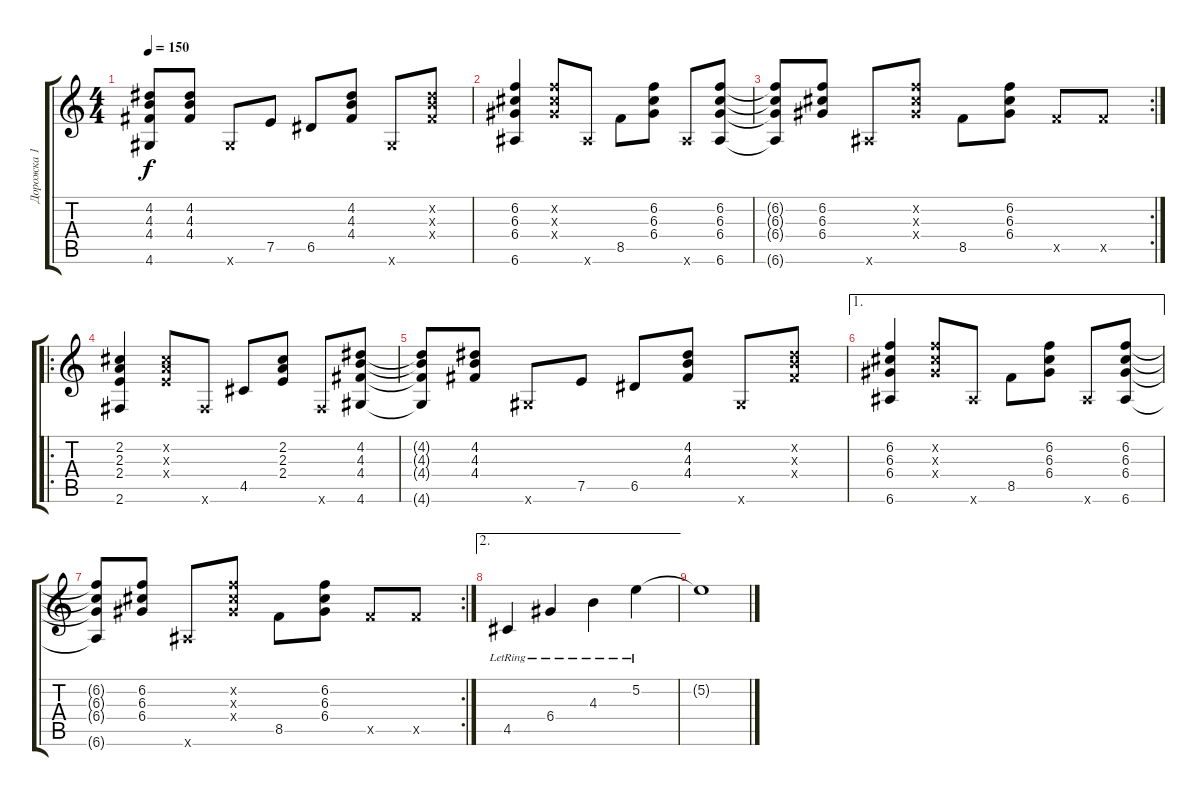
\track ("Дорожка 1" "Дорожка 1") {instrument acousticguitarsteel}
\staff {score tabs}
\tuning (E4 B3 G3 D3 A2 E2) {hide}
\ts (4 4)
\tempo 150
\clef g2
\ks c
(4.2{t} 4.3{t} 4.4{t} 4.6{t}).8{dy f} (4.2 4.3 4.4).8 4.6{x}.8 7.5.8 6.5.8 (4.2 4.3 4.4).8 4.6{x}.8 (4.2{x} 4.3{x} 4.4{x}).8 |
(6.2 6.3 6.4 6.6).4 (6.2{x} 6.3{x} 6.4{x}).8 6.6{x}.8 8.5.8 (6.2 6.3 6.4).8 6.6{x}.8 (6.2 6.3 6.4 6.6).8 |
\rc 2
(6.2{t} 6.3{t} 6.4{t} 6.6{t}).8 (6.2 6.3 6.4).8 6.6{x}.8 (6.2{x} 6.3{x} 6.4{x}).8 8.5.8 (6.2 6.3 6.4).8 8.5{x}.8 8.5{x}.8 |
\ro
(2.2 2.3 2.4 2.6).4 (2.2{x} 2.3{x} 2.4{x}).8 2.6{x}.8 4.5.8 (2.2 2.3 2.4).8 2.6{x}.8 (4.2 4.3 4.4 4.6).8 |
(4.2{t} 4.3{t} 4.4{t} 4.6{t}).8 (4.2 4.3 4.4).8 4.6{x}.8 7.5.8 6.5.8 (4.2 4.3 4.4).8 4.6{x}.8 (4.2{x} 4.3{x} 4.4{x}).8 |
\ae 1
(6.2 6.3 6.4 6.6).4 (6.2{x} 6.3{x} 6.4{x}).8 6.6{x}.8 8.5.8 (6.2 6.3 6.4).8 6.6{x}.8 (6.2 6.3 6.4 6.6).8 |
\rc 2
(6.2{t} 6.3{t} 6.4{t} 6.6{t}).8 (6.2 6.3 6.4).8 6.6{x}.8 (6.2{x} 6.3{x} 6.4{x}).8 8.5.8 (6.2 6.3 6.4).8 8.5{x}.8 8.5{x}.8 |
\ae 2
4.5{lr}.4 6.4{lr}.4 4.3{lr}.4 5.2{lr}.4 |
5.2{t}.1
